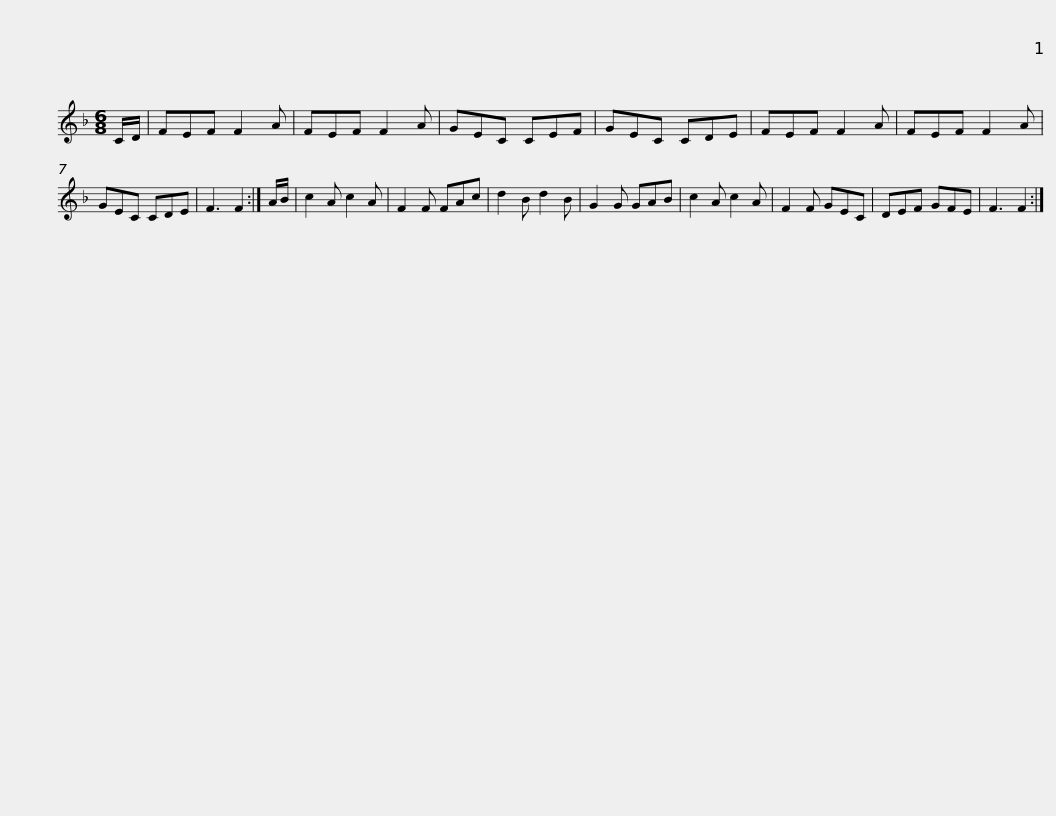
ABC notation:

X:1
L:1/8
M:6/8
I:linebreak $
K:F
V:1 treble
V:1
 C/D/ | FEF F2 A | FEF F2 A | GEC CEF | GEC CDE | %5
 FEF F2 A | FEF F2 A | GEC CDE |$ F3 F2 :| A/B/ | %10
 c2 A c2 A | F2 F FAc | d2 B d2 B | G2 G GAB | c2 A c2 A | %15
 F2 F GEC | DEF GFE |$ F3 F2 :| %18
